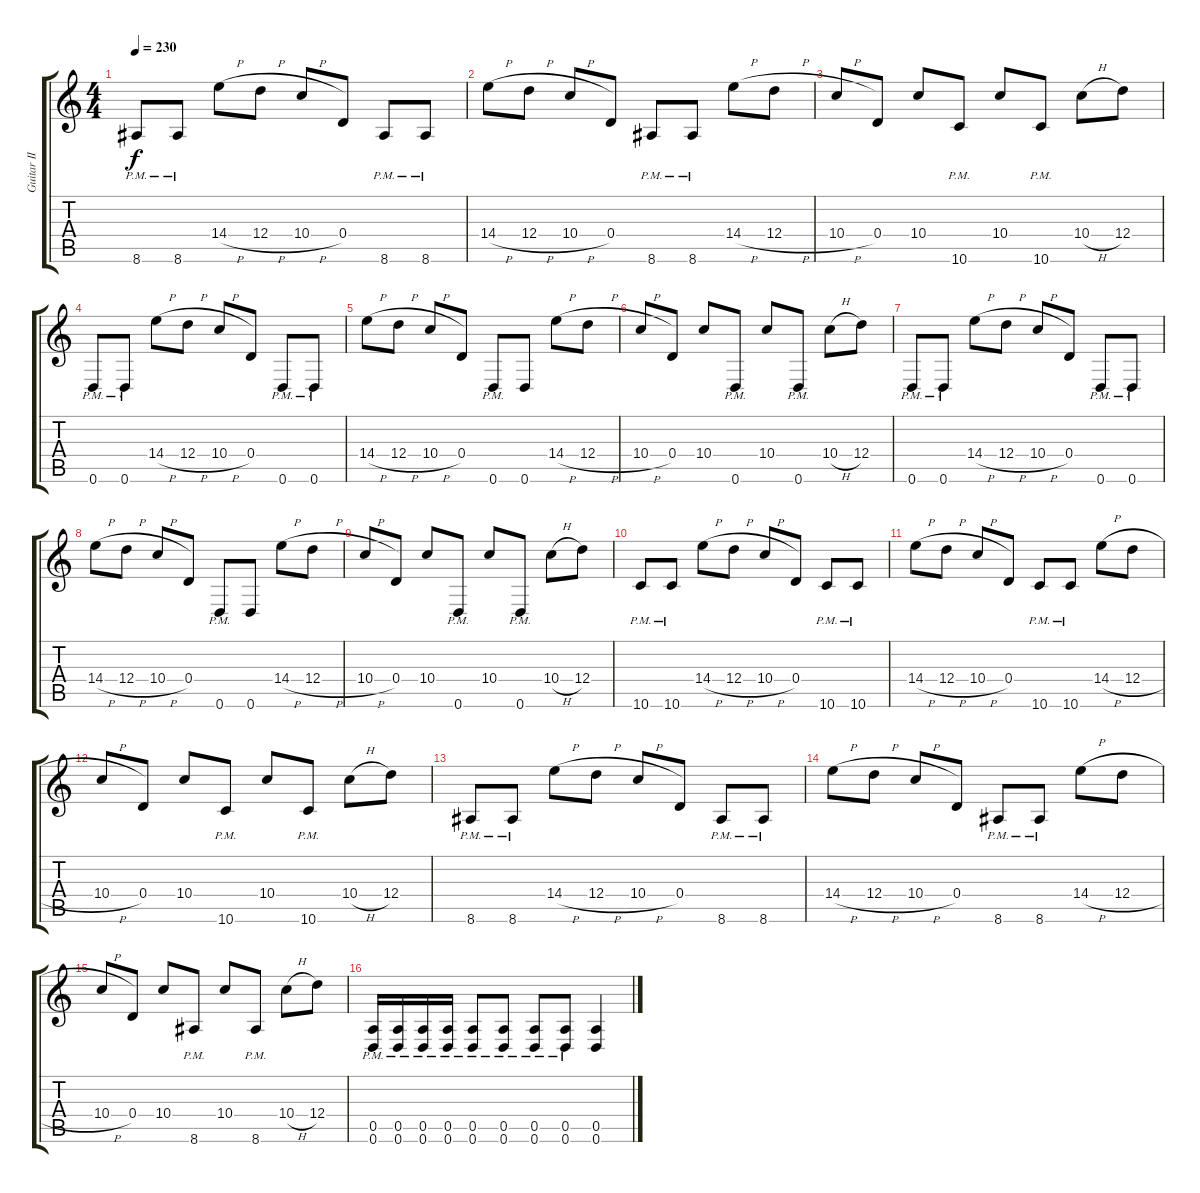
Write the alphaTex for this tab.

\track ("Guitar II [Eric]" "Guitar II ") {instrument distortionguitar}
\staff {score tabs}
\tuning (E4 B3 G3 D3 A2 D2) {hide}
\ts (4 4)
\tempo 230
\clef g2
\ks c
8.6{pm}.8{dy f} 8.6{pm}.8 14.4{h}.8 12.4{h}.8 10.4{h}.8 0.4.8 8.6{pm}.8 8.6{pm}.8 |
14.4{h}.8 12.4{h}.8 10.4{h}.8 0.4.8 8.6{pm}.8 8.6{pm}.8 14.4{h}.8 12.4{h}.8 |
10.4{h}.8 0.4.8 10.4.8 10.6{pm}.8 10.4.8 10.6{pm}.8 10.4{h}.8 12.4.8 |
0.6{pm}.8 0.6{pm}.8 14.4{h}.8 12.4{h}.8 10.4{h}.8 0.4.8 0.6{pm}.8 0.6{pm}.8 |
14.4{h}.8 12.4{h}.8 10.4{h}.8 0.4.8 0.6{pm}.8 0.6.8 14.4{h}.8 12.4{h}.8 |
10.4{h}.8 0.4.8 10.4.8 0.6{pm}.8 10.4.8 0.6{pm}.8 10.4{h}.8 12.4.8 |
0.6{pm}.8 0.6{pm}.8 14.4{h}.8 12.4{h}.8 10.4{h}.8 0.4.8 0.6{pm}.8 0.6{pm}.8 |
14.4{h}.8 12.4{h}.8 10.4{h}.8 0.4.8 0.6{pm}.8 0.6.8 14.4{h}.8 12.4{h}.8 |
10.4{h}.8 0.4.8 10.4.8 0.6{pm}.8 10.4.8 0.6{pm}.8 10.4{h}.8 12.4.8 |
10.6{pm}.8 10.6{pm}.8 14.4{h}.8 12.4{h}.8 10.4{h}.8 0.4.8 10.6{pm}.8 10.6{pm}.8 |
14.4{h}.8 12.4{h}.8 10.4{h}.8 0.4.8 10.6{pm}.8 10.6{pm}.8 14.4{h}.8 12.4{h}.8 |
10.4{h}.8 0.4.8 10.4.8 10.6{pm}.8 10.4.8 10.6{pm}.8 10.4{h}.8 12.4.8 |
8.6{pm}.8 8.6{pm}.8 14.4{h}.8 12.4{h}.8 10.4{h}.8 0.4.8 8.6{pm}.8 8.6{pm}.8 |
14.4{h}.8 12.4{h}.8 10.4{h}.8 0.4.8 8.6{pm}.8 8.6{pm}.8 14.4{h}.8 12.4{h}.8 |
10.4{h}.8 0.4.8 10.4.8 8.6{pm}.8 10.4.8 8.6{pm}.8 10.4{h}.8 12.4.8 |
(0.5{pm} 0.6{pm}).16 (0.5{pm} 0.6{pm}).16 (0.5{pm} 0.6{pm}).16 (0.5{pm} 0.6{pm}).16 (0.5{pm} 0.6{pm}).8 (0.5{pm} 0.6{pm}).8 (0.5{pm} 0.6{pm}).8 (0.5{pm} 0.6{pm}).8 (0.5 0.6).4
